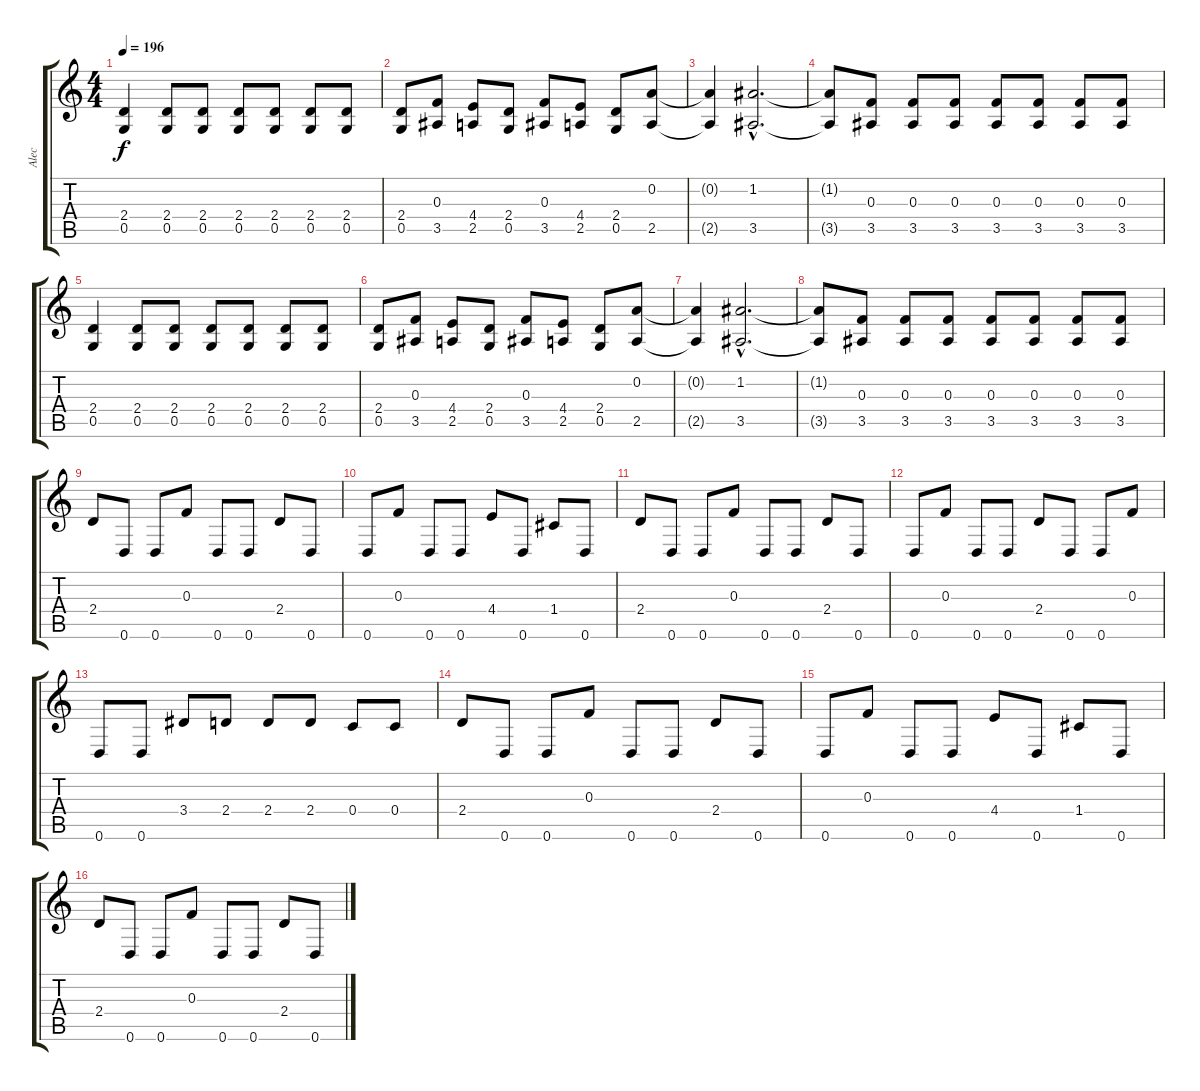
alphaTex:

\track ("Alec" "Alec") {instrument distortionguitar}
\staff {score tabs}
\tuning (D4 A3 F3 C3 G2 D2) {hide}
\ts (4 4)
\tempo 196
\clef g2
\ks c
(2.4 0.5).4{dy f} (2.4 0.5).8 (2.4 0.5).8 (2.4 0.5).8 (2.4 0.5).8 (2.4 0.5).8 (2.4 0.5).8 |
(2.4 0.5).8 (0.3 3.5).8 (4.4 2.5).8 (2.4 0.5).8 (0.3 3.5).8 (4.4 2.5).8 (2.4 0.5).8 (0.2 2.5).8 |
(0.2{t} 2.5{t}).4 (1.2{hac} 3.5{hac}).2{d} |
(1.2{t} 3.5{t}).8 (0.3 3.5).8 (0.3 3.5).8 (0.3 3.5).8 (0.3 3.5).8 (0.3 3.5).8 (0.3 3.5).8 (0.3 3.5).8 |
(2.4 0.5).4 (2.4 0.5).8 (2.4 0.5).8 (2.4 0.5).8 (2.4 0.5).8 (2.4 0.5).8 (2.4 0.5).8 |
(2.4 0.5).8 (0.3 3.5).8 (4.4 2.5).8 (2.4 0.5).8 (0.3 3.5).8 (4.4 2.5).8 (2.4 0.5).8 (0.2 2.5).8 |
(0.2{t} 2.5{t}).4 (1.2{hac} 3.5{hac}).2{d} |
(1.2{t} 3.5{t}).8 (0.3 3.5).8 (0.3 3.5).8 (0.3 3.5).8 (0.3 3.5).8 (0.3 3.5).8 (0.3 3.5).8 (0.3 3.5).8 |
2.4.8 0.6.8 0.6.8 0.3.8 0.6.8 0.6.8 2.4.8 0.6.8 |
0.6.8 0.3.8 0.6.8 0.6.8 4.4.8 0.6.8 1.4.8 0.6.8 |
2.4.8 0.6.8 0.6.8 0.3.8 0.6.8 0.6.8 2.4.8 0.6.8 |
0.6.8 0.3.8 0.6.8 0.6.8 2.4.8 0.6.8 0.6.8 0.3.8 |
0.6.8 0.6.8 3.4.8 2.4.8 2.4.8 2.4.8 0.4.8 0.4.8 |
2.4.8 0.6.8 0.6.8 0.3.8 0.6.8 0.6.8 2.4.8 0.6.8 |
0.6.8 0.3.8 0.6.8 0.6.8 4.4.8 0.6.8 1.4.8 0.6.8 |
2.4.8 0.6.8 0.6.8 0.3.8 0.6.8 0.6.8 2.4.8 0.6.8
